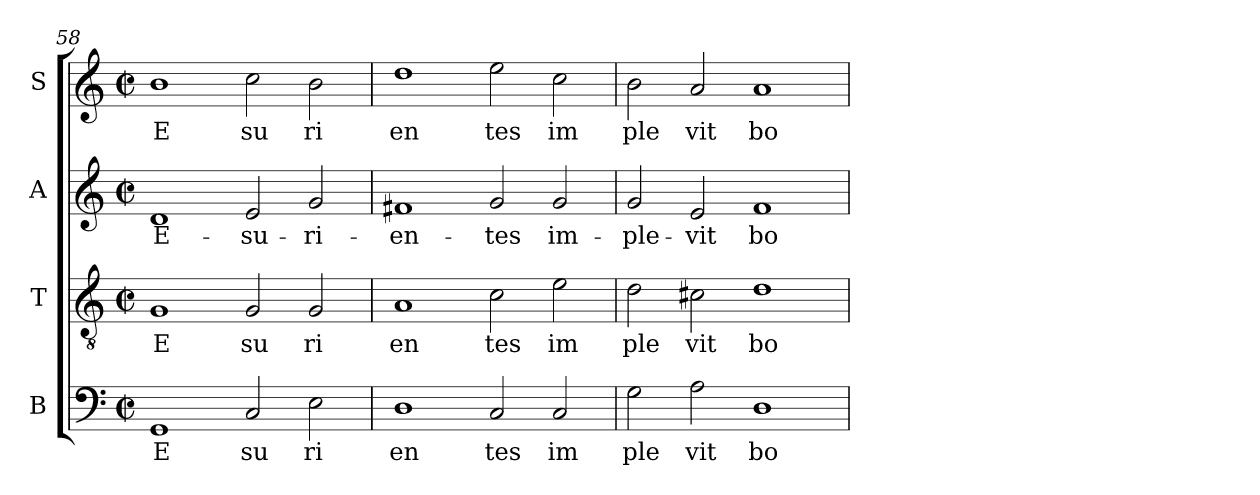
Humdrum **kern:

**kern	**text	**kern	**text	**kern	**text	**kern	**text
*part4	*part4	*part3	*part3	*part2	*part2	*part1	*part1
*staff4	*staff4	*staff3	*staff3	*staff2	*staff2	*staff1	*staff1
*I"B	*	*I"T	*	*I"A	*	*I"S	*
*I'B	*	*I'T	*	*I'A	*	*I'S	*
!!LO:PB:g=z
*clefF4	*	*clefGv2	*	*clefG2	*	*clefG2	*
*k[]	*	*k[]	*	*k[]	*	*k[]	*
*C:	*	*C:	*	*C:	*	*C:	*
*M2/2	*	*M2/2	*	*M2/2	*	*M2/2	*
*met(c|)	*	*met(c|)	*	*met(c|)	*	*met(c|)	*
=58	=58	=58	=58	=58	=58	=58	=58
!	!LO:LY:b:cj	!	!LO:LY:b:cj	!	!LO:LY:b:cj	!	!LO:LY:b:cj
1GG	E	1G	E	1d	E-	1b	E
!	!LO:LY:b:cj	!	!LO:LY:b:cj	!	!LO:LY:b:cj	!	!LO:LY:b:cj
2C/	su	2G/	su	2e/	-su-	2cc\	su
!	!LO:LY:b:cj	!	!LO:LY:b:cj	!	!LO:LY:b:cj	!	!LO:LY:b:cj
2E\	ri	2G/	ri	2g/	-ri-	2b\	ri
=59	=59	=59	=59	=59	=59	=59	=59
!	!LO:LY:b:cj	!	!LO:LY:b:cj	!	!LO:LY:b:cj	!	!LO:LY:b:cj
1D	en	1A	en	1f#X	-en-	1dd	en
!	!LO:LY:b:cj	!	!LO:LY:b:cj	!	!LO:LY:b:cj	!	!LO:LY:b:cj
2C/	tes	2c\	tes	2g/	-tes	2ee\	tes
!	!LO:LY:b:cj	!	!LO:LY:b:cj	!	!LO:LY:b:cj	!	!LO:LY:b:cj
2C/	im	2e\	im	2g/	im-	2cc\	im
=60	=60	=60	=60	=60	=60	=60	=60
!	!LO:LY:b:cj	!	!LO:LY:b:cj	!	!LO:LY:b:cj	!	!LO:LY:b:cj
2G\	ple	2d\	ple	2g/	-ple-	2b\	ple
!	!LO:LY:b:cj	!	!LO:LY:b:cj	!	!LO:LY:b:cj	!	!LO:LY:b:cj
2A\	vit	2c#X\	vit	2e/	-vit	2a/	vit
!	!LO:LY:b:cj	!	!LO:LY:b:cj	!	!LO:LY:b:cj	!	!LO:LY:b:cj
1D	bo	1d	bo	1f	bo-	1a	bo
=	=	=	=	=	=	=	=
*-	*-	*-	*-	*-	*-	*-	*-
